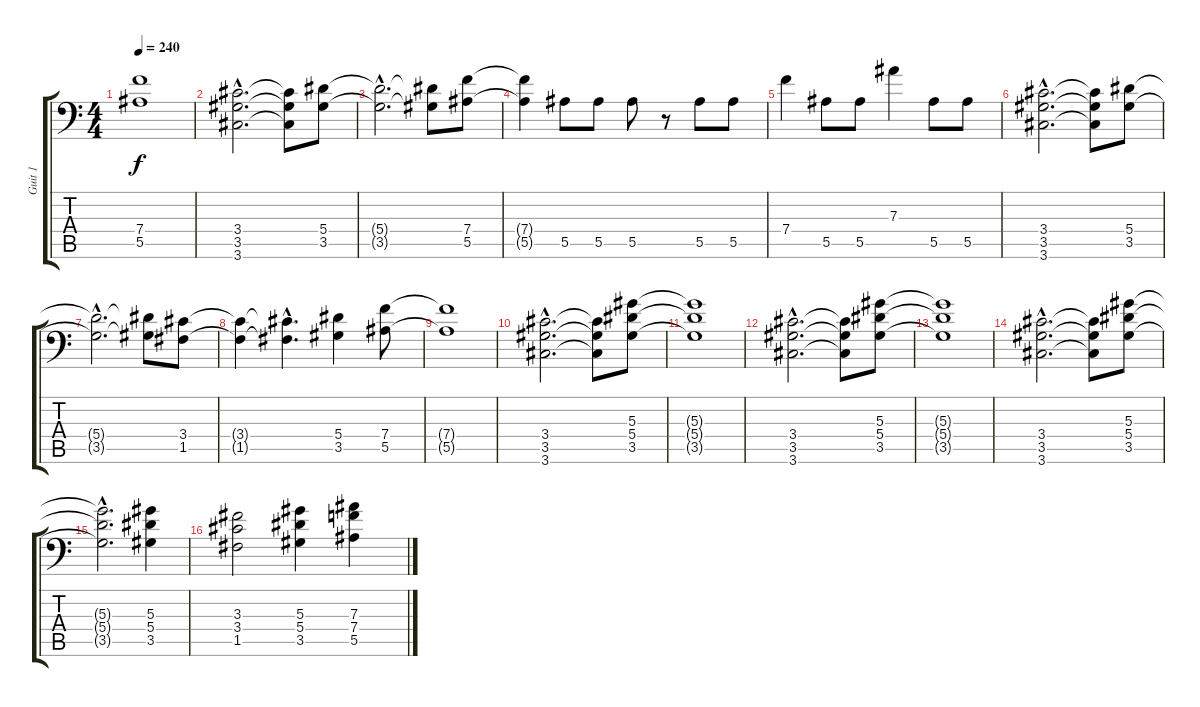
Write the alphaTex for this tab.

\track ("Guit 1" "Guit 1") {instrument distortionguitar}
\staff {score tabs}
\tuning (C4 G3 Eb3 Bb2 F2 Bb1) {hide}
\ts (4 4)
\tempo 240
\clef f4
\ks c
(7.4{t} 5.5{t}).1{dy f} |
(3.4{hac} 3.5{hac} 3.6{hac}).2{d} (3.4{t} 3.5{t} 3.6{t}).8 (5.4 3.5).8 |
(5.4{hac t} 3.5{hac t}).2{d} (5.4{t} 3.5{t}).8 (7.4 5.5).8 |
(7.4{t} 5.5{t}).4 5.5.8 5.5.8 5.5.8 r.8 5.5.8 5.5.8 |
7.4.4 5.5.8 5.5.8 7.3.4 5.5.8 5.5.8 |
(3.4{hac} 3.5{hac} 3.6{hac}).2{d} (3.4{t} 3.5{t} 3.6{t}).8 (5.4 3.5).8 |
(5.4{hac t} 3.5{hac t}).2{d} (5.4{t} 3.5{t}).8 (3.4 1.5).8 |
(3.4{t} 1.5{t}).4 (3.4{hac t} 1.5{hac t}).4{d} (5.4 3.5).4 (7.4 5.5).8 |
(7.4{t} 5.5{t}).1 |
(3.4{hac} 3.5{hac} 3.6{hac}).2{d} (3.4{t} 3.5{t} 3.6{t}).8 (5.3 5.4 3.5).8 |
(5.3{t} 5.4{t} 3.5{t}).1 |
(3.4{hac} 3.5{hac} 3.6{hac}).2{d} (3.4{t} 3.5{t} 3.6{t}).8 (5.3 5.4 3.5).8 |
(5.3{t} 5.4{t} 3.5{t}).1 |
(3.4{hac} 3.5{hac} 3.6{hac}).2{d} (3.4{t} 3.5{t} 3.6{t}).8 (5.3 5.4 3.5).8 |
(5.3{hac t} 5.4{hac t} 3.5{hac t}).2{d} (5.3 5.4 3.5).4 |
(3.3 3.4 1.5).2 (5.3 5.4 3.5).4 (7.3 7.4 5.5).4
